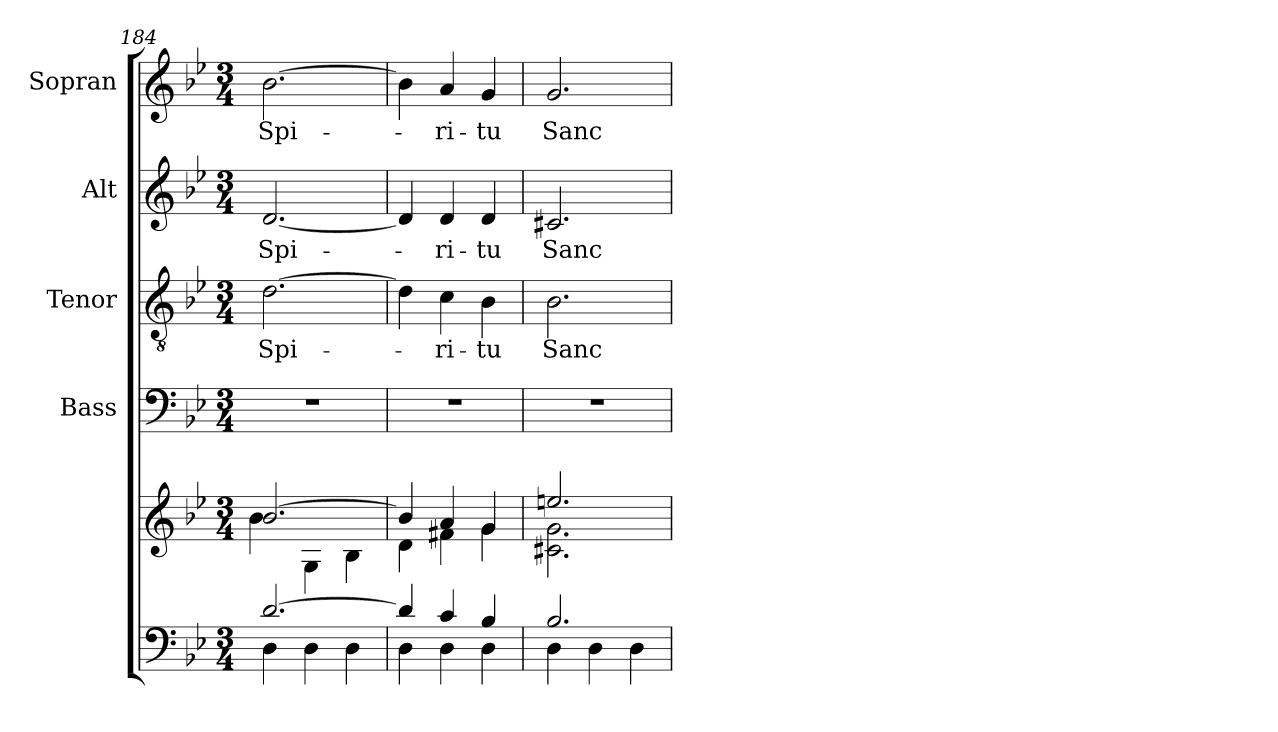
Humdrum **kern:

**kern	**kern	**kern	**kern	**text	**kern	**text	**kern	**text
*part5	*part5	*part4	*part3	*part3	*part2	*part2	*part1	*part1
*staff6	*staff5	*staff4	*staff3	*staff3	*staff2	*staff2	*staff1	*staff1
*	*	*I"Bass	*I"Tenor	*	*I"Alt	*	*I"Sopran	*
*	*	*I'B.	*I'T.	*	*I'A.	*	*I'S.	*
*clefF4	*clefG2	*clefF4	*clefGv2	*	*clefG2	*	*clefG2	*
*k[b-e-]	*k[b-e-]	*k[b-e-]	*k[b-e-]	*	*k[b-e-]	*	*k[b-e-]	*
*B-:	*B-:	*B-:	*B-:	*	*B-:	*	*B-:	*
*M3/4	*M3/4	*M3/4	*M3/4	*	*M3/4	*	*M3/4	*
=184	=184	=184	=184	=184	=184	=184	=184	=184
*^	*^	*	*	*	*	*	*	*
!	!	!	!	!	!	!LO:LY:b	!	!LO:LY:b	!	!LO:LY:b
[>2.d/	4D\	[>2.b-/	4b-\	2.r	[2.d\	Spi-	[2.d/	Spi-	[2.b-\	Spi-
.	4D\	.	4G\	.	.	.	.	.	.	.
.	4D\	.	4B-\	.	.	.	.	.	.	.
=185	=185	=185	=185	=185	=185	=185	=185	=185	=185	=185
4d/]	4D\	4b-/]	4d\	2.r	4d\]	.	4d/]	.	4b-\]	.
!	!	!	!	!	!	!LO:LY:b	!	!LO:LY:b	!	!LO:LY:b
4c/	4D\	4a/	4f#X\	.	4c\	-ri-	4d/	-ri-	4a/	-ri-
!	!	!	!	!	!	!LO:LY:b	!	!LO:LY:b	!	!LO:LY:b
4B-/	4D\	4g/	4g\	.	4B-\	-tu	4d/	-tu	4g/	-tu
=186	=186	=186	=186	=186	=186	=186	=186	=186	=186	=186
!	!	!	!	!	!	!LO:LY:b	!	!LO:LY:b	!	!LO:LY:b
2.B-/	4D\	2.een/	2.c#X\ 2.g\	2.r	2.B-\	Sanc-	2.c#X/	Sanc-	2.g/	Sanc-
.	4D\	.	.	.	.	.	.	.	.	.
.	4D\	.	.	.	.	.	.	.	.	.
*v	*v	*	*	*	*	*	*	*	*	*
*	*v	*v	*	*	*	*	*	*	*
=	=	=	=	=	=	=	=	=
*-	*-	*-	*-	*-	*-	*-	*-	*-
